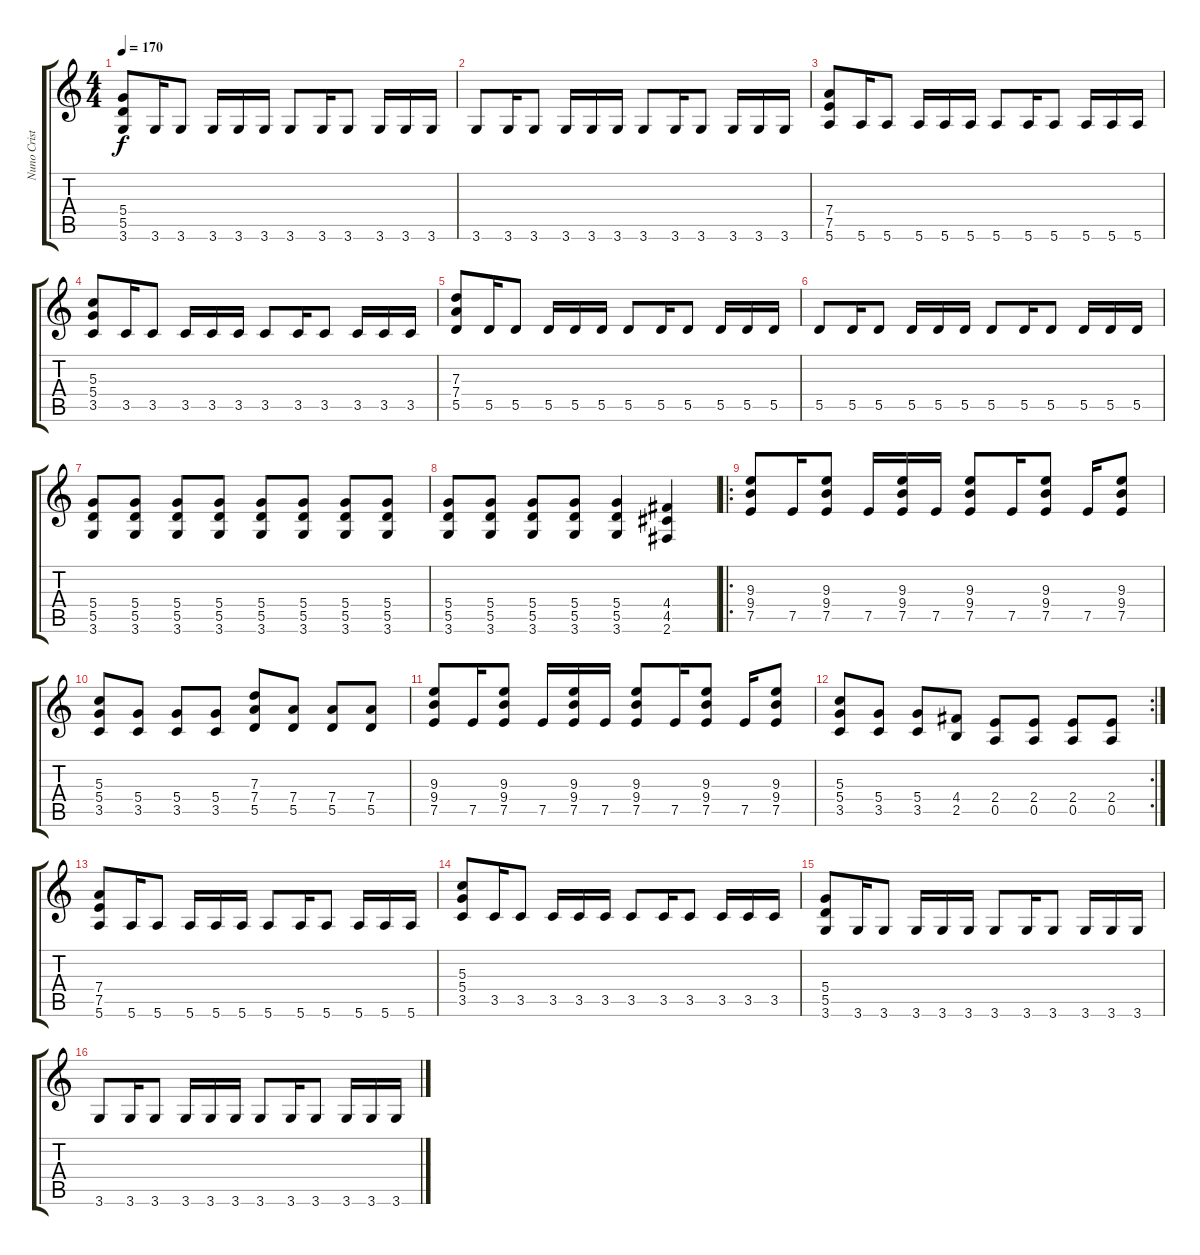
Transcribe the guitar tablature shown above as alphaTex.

\track ("Nuno Cristóvão" "Nuno Crist") {instrument overdrivenguitar}
\staff {score tabs}
\tuning (E4 B3 G3 D3 A2 E2) {hide}
\ts (4 4)
\tempo 170
\clef g2
\ks c
(5.4 5.5 3.6).8{dy f} 3.6.16 3.6.8 3.6.16 3.6.16 3.6.16 3.6.8 3.6.16 3.6.8 3.6.16 3.6.16 3.6.16 |
3.6.8 3.6.16 3.6.8 3.6.16 3.6.16 3.6.16 3.6.8 3.6.16 3.6.8 3.6.16 3.6.16 3.6.16 |
(7.4 7.5 5.6).8 5.6.16 5.6.8 5.6.16 5.6.16 5.6.16 5.6.8 5.6.16 5.6.8 5.6.16 5.6.16 5.6.16 |
(5.3 5.4 3.5).8 3.5.16 3.5.8 3.5.16 3.5.16 3.5.16 3.5.8 3.5.16 3.5.8 3.5.16 3.5.16 3.5.16 |
(7.3 7.4 5.5).8 5.5.16 5.5.8 5.5.16 5.5.16 5.5.16 5.5.8 5.5.16 5.5.8 5.5.16 5.5.16 5.5.16 |
5.5.8 5.5.16 5.5.8 5.5.16 5.5.16 5.5.16 5.5.8 5.5.16 5.5.8 5.5.16 5.5.16 5.5.16 |
(5.4 5.5 3.6).8 (5.4 5.5 3.6).8 (5.4 5.5 3.6).8 (5.4 5.5 3.6).8 (5.4 5.5 3.6).8 (5.4 5.5 3.6).8 (5.4 5.5 3.6).8 (5.4 5.5 3.6).8 |
(5.4 5.5 3.6).8 (5.4 5.5 3.6).8 (5.4 5.5 3.6).8 (5.4 5.5 3.6).8 (5.4 5.5 3.6).4 (4.4 4.5 2.6).4 |
\ro
(9.3 9.4 7.5).8 7.5.16 (9.3 9.4 7.5).8 7.5.16 (9.3 9.4 7.5).16 7.5.16 (9.3 9.4 7.5).8 7.5.16 (9.3 9.4 7.5).8 7.5.16 (9.3 9.4 7.5).8 |
(5.3 5.4 3.5).8 (5.4 3.5).8 (5.4 3.5).8 (5.4 3.5).8 (7.3 7.4 5.5).8 (7.4 5.5).8 (7.4 5.5).8 (7.4 5.5).8 |
(9.3 9.4 7.5).8 7.5.16 (9.3 9.4 7.5).8 7.5.16 (9.3 9.4 7.5).16 7.5.16 (9.3 9.4 7.5).8 7.5.16 (9.3 9.4 7.5).8 7.5.16 (9.3 9.4 7.5).8 |
\rc 2
(5.3 5.4 3.5).8 (5.4 3.5).8 (5.4 3.5).8 (4.4 2.5).8 (2.4 0.5).8 (2.4 0.5).8 (2.4 0.5).8 (2.4 0.5).8 |
(7.4 7.5 5.6).8 5.6.16 5.6.8 5.6.16 5.6.16 5.6.16 5.6.8 5.6.16 5.6.8 5.6.16 5.6.16 5.6.16 |
(5.3 5.4 3.5).8 3.5.16 3.5.8 3.5.16 3.5.16 3.5.16 3.5.8 3.5.16 3.5.8 3.5.16 3.5.16 3.5.16 |
(5.4 5.5 3.6).8 3.6.16 3.6.8 3.6.16 3.6.16 3.6.16 3.6.8 3.6.16 3.6.8 3.6.16 3.6.16 3.6.16 |
3.6.8 3.6.16 3.6.8 3.6.16 3.6.16 3.6.16 3.6.8 3.6.16 3.6.8 3.6.16 3.6.16 3.6.16
